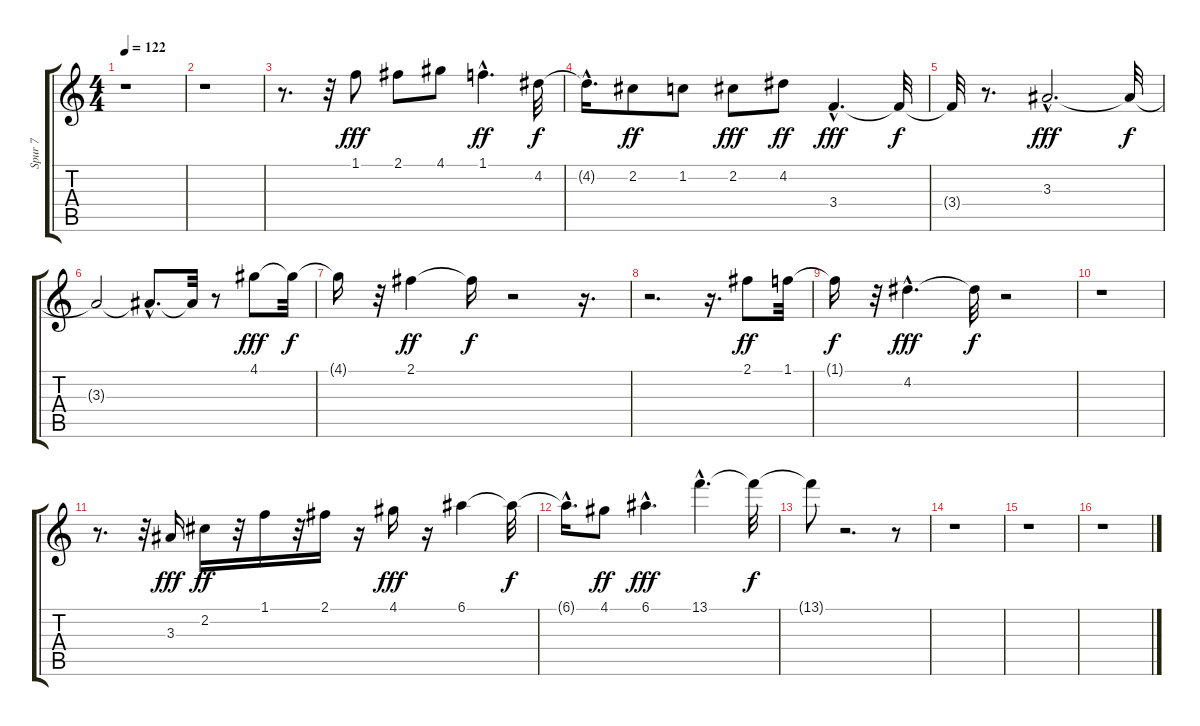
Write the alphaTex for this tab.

\track ("Spur 7" "Spur 7") {instrument overdrivenguitar}
\staff {score tabs}
\tuning (E4 B3 G3 D3 A2 E2) {hide}
\ts (4 4)
\tempo 122
\clef g2
\ks c
r.1{dy ff} |
r.1 |
r.8{d} r.32 1.1.8{dy fff} 2.1.8 4.1.8 1.1{hac}.4{d dy ff} 4.2.32{dy f} |
4.2{hac t}.16{d} 2.2.8{dy ff} 1.2.8 2.2.8{dy fff} 4.2.8{dy ff} 3.4{hac}.4{d dy fff} 3.4{t}.32{dy f} |
3.4{t}.32 r.8{d} 3.3{hac}.2{d dy fff} 3.3{t}.32{dy f} |
3.3{t}.2 3.3{hac t}.8{d} 3.3{t}.32 r.8 4.1.8{dy fff} 4.1{t}.32{dy f} |
4.1{t}.16 r.32 2.1.4{dy ff} 2.1{t}.16{dy f} r.2 r.16{d} |
r.2{d} r.16{d} 2.1.8{dy ff} 1.1.32 |
1.1{t}.16{dy f} r.32 4.2{hac}.4{d dy fff} 4.2{t}.32{dy f} r.2 |
r.1 |
r.8{d} r.32 3.3.16{dy fff} 2.2.16{dy ff} r.32 1.1.16 r.32 2.1.16 r.16 4.1.16{dy fff} r.16 6.1.4 6.1{t}.32{dy f} |
6.1{hac t}.16{d} 4.1.8{dy ff} 6.1{hac}.4{d dy fff} 13.1{hac}.4{d} 13.1{t}.32{dy f} |
13.1{t}.8 r.2{d} r.8 |
r.1 |
r.1 |
r.1
